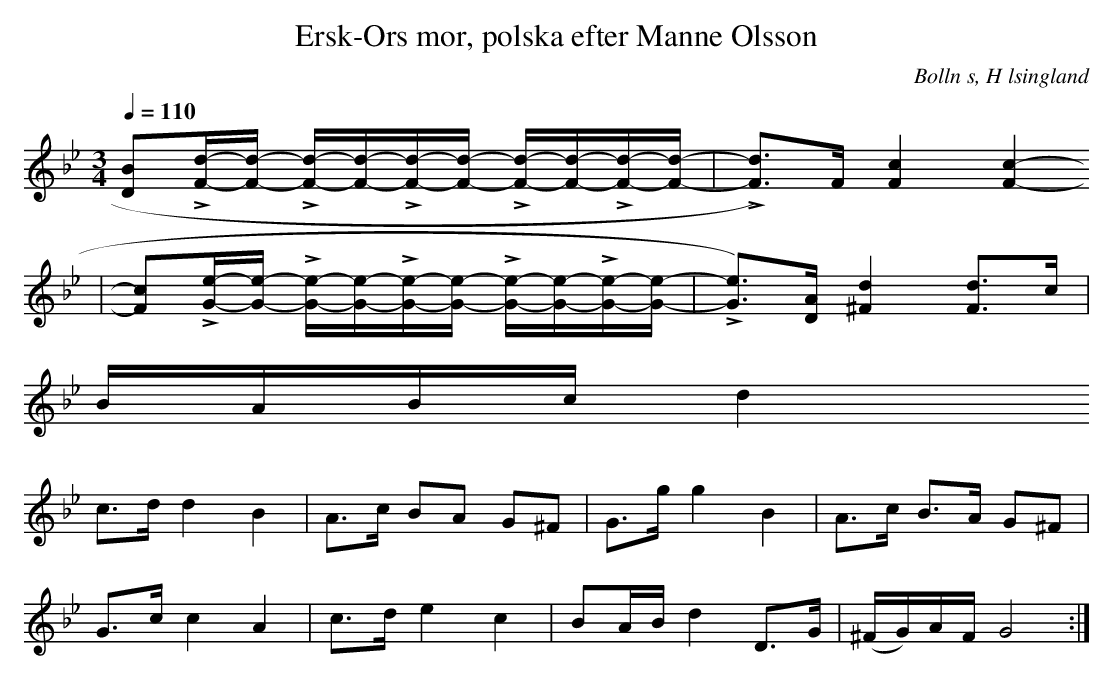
X:1
T: Ersk-Ors mor, polska efter Manne Olsson
O:Bolln s, H lsingland
M:3/4
L:1/8
Q:1/4=110
K:Gm
[D B]L[F/d/]-[F/d/] - L[F/d/]-[F/d/]-L[F/d/]-[F/d/] - L[F/d/]-[F/d/]-L[F/d/]-[F/d/]-| L[F d])>F [-F2 c2] [F2 c2]-
|[F c]L[G/e/]-[G/e/] - L[G/e/]-[G/e/]-L[G/e/]-[G/e/] - L[G/e/]-[G/e/]-L[G/e/]-[G/e/]-| L[Ge])>[D A] [^F2 d2] [F d]>c|
B/A/B/c/ d2
c>d    d2       B2           | A>c    BA       G^F       | G>g    g2 B2     | A>c         B>A G^F  |
G>c    c2       A2           | c>d    e2       c2        | BA/B/  d2 D>G   | (^F/G/)A/F/ G4      :|
